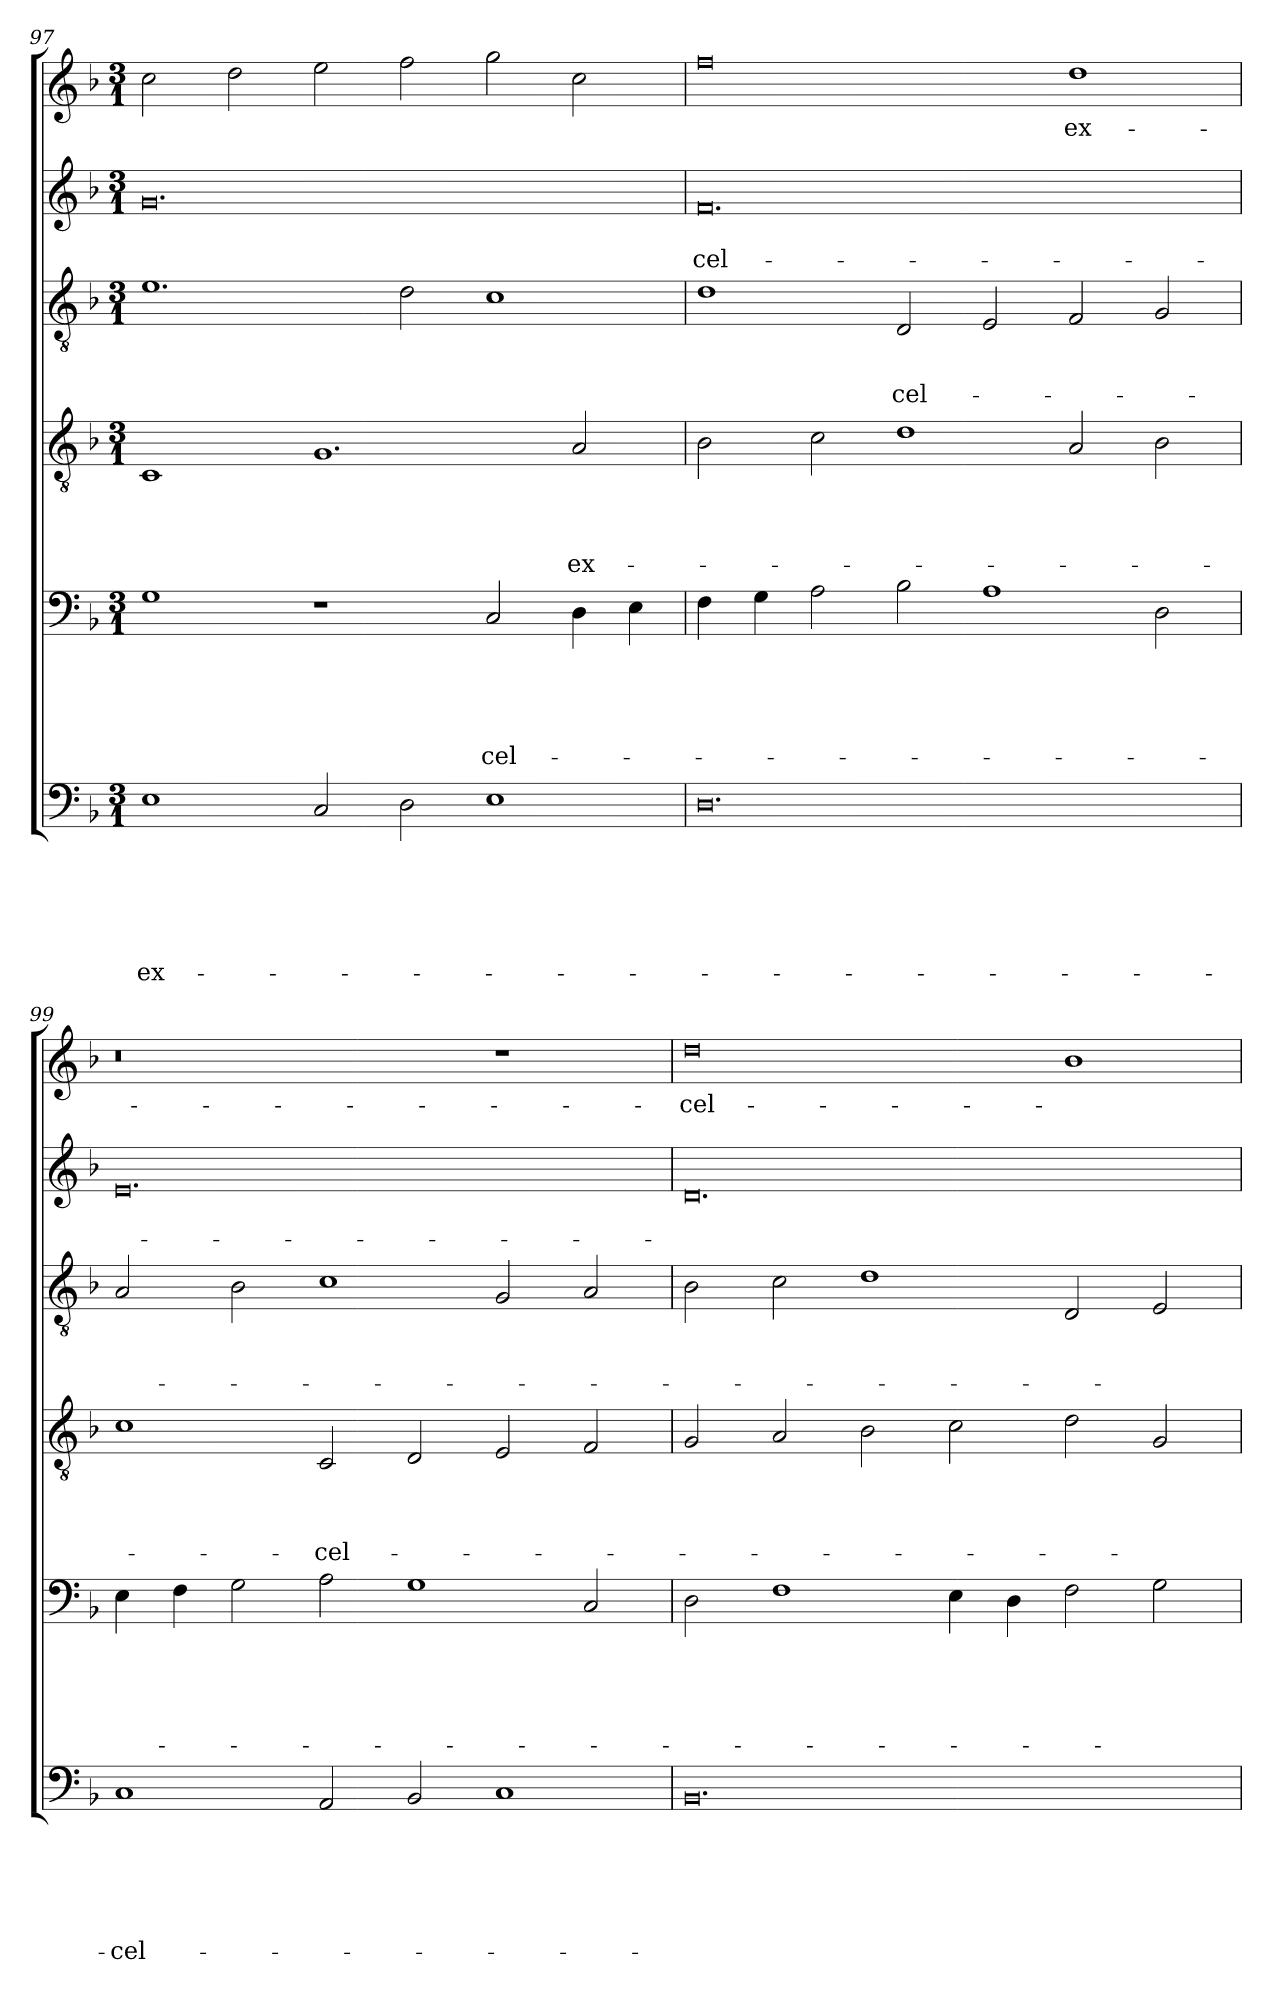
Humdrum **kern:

**kern	**text	**text	**text	**text	**text	**text	**kern	**text	**text	**text	**text	**text	**kern	**text	**text	**text	**text	**kern	**text	**text	**text	**kern	**text	**text	**kern	**text
*part6	*part6	*part6	*part6	*part6	*part6	*part6	*part5	*part5	*part5	*part5	*part5	*part5	*part4	*part4	*part4	*part4	*part4	*part3	*part3	*part3	*part3	*part2	*part2	*part2	*part1	*part1
*staff6	*staff6	*staff6	*staff6	*staff6	*staff6	*staff6	*staff5	*staff5	*staff5	*staff5	*staff5	*staff5	*staff4	*staff4	*staff4	*staff4	*staff4	*staff3	*staff3	*staff3	*staff3	*staff2	*staff2	*staff2	*staff1	*staff1
*clefF4	*	*	*	*	*	*	*clefF4	*	*	*	*	*	*clefGv2	*	*	*	*	*clefGv2	*	*	*	*clefG2	*	*	*clefG2	*
*k[b-]	*	*	*	*	*	*	*k[b-]	*	*	*	*	*	*k[b-]	*	*	*	*	*k[b-]	*	*	*	*k[b-]	*	*	*k[b-]	*
*F:	*	*	*	*	*	*	*F:	*	*	*	*	*	*F:	*	*	*	*	*F:	*	*	*	*F:	*	*	*F:	*
*M3/1	*	*	*	*	*	*	*M3/1	*	*	*	*	*	*M3/1	*	*	*	*	*M3/1	*	*	*	*M3/1	*	*	*M3/1	*
=97	=97	=97	=97	=97	=97	=97	=97	=97	=97	=97	=97	=97	=97	=97	=97	=97	=97	=97	=97	=97	=97	=97	=97	=97	=97	=97
1E	.	.	.	.	.	ex-	1G	.	.	.	.	.	1C	.	.	.	.	1.e	.	.	.	0.g	.	.	2cc\	.
.	.	.	.	.	.	.	.	.	.	.	.	.	.	.	.	.	.	.	.	.	.	.	.	.	2dd\	.
2C/	.	.	.	.	.	.	1r	.	.	.	.	.	1.G	.	.	.	.	.	.	.	.	.	.	.	2ee\	.
2D\	.	.	.	.	.	.	.	.	.	.	.	.	.	.	.	.	.	2d\	.	.	.	.	.	.	2ff\	.
1E	.	.	.	.	.	.	2C/	.	.	.	.	-cel-	.	.	.	.	.	1c	.	.	.	.	.	.	2gg\	.
.	.	.	.	.	.	.	4D\	.	.	.	.	.	2A/	.	.	.	ex-	.	.	.	.	.	.	.	2cc\	.
.	.	.	.	.	.	.	4E\	.	.	.	.	.	.	.	.	.	.	.	.	.	.	.	.	.	.	.
=98	=98	=98	=98	=98	=98	=98	=98	=98	=98	=98	=98	=98	=98	=98	=98	=98	=98	=98	=98	=98	=98	=98	=98	=98	=98	=98
0.D	.	.	.	.	.	.	4F\	.	.	.	.	.	2B-\	.	.	.	.	1d	.	.	.	0.f	.	-cel-	0ff	.
.	.	.	.	.	.	.	4G\	.	.	.	.	.	.	.	.	.	.	.	.	.	.	.	.	.	.	.
.	.	.	.	.	.	.	2A\	.	.	.	.	.	2c\	.	.	.	.	.	.	.	.	.	.	.	.	.
.	.	.	.	.	.	.	2B-\	.	.	.	.	.	1d	.	.	.	.	2D/	.	.	-cel-	.	.	.	.	.
.	.	.	.	.	.	.	1A	.	.	.	.	.	.	.	.	.	.	2E/	.	.	.	.	.	.	.	.
.	.	.	.	.	.	.	.	.	.	.	.	.	2A/	.	.	.	.	2F/	.	.	.	.	.	.	1dd	ex-
.	.	.	.	.	.	.	2D\	.	.	.	.	.	2B-\	.	.	.	.	2G/	.	.	.	.	.	.	.	.
=99	=99	=99	=99	=99	=99	=99	=99	=99	=99	=99	=99	=99	=99	=99	=99	=99	=99	=99	=99	=99	=99	=99	=99	=99	=99	=99
1C	.	.	.	.	.	-cel-	4E\	.	.	.	.	.	1c	.	.	.	.	2A/	.	.	.	0.e	.	.	0r	.
.	.	.	.	.	.	.	4F\	.	.	.	.	.	.	.	.	.	.	.	.	.	.	.	.	.	.	.
.	.	.	.	.	.	.	2G\	.	.	.	.	.	.	.	.	.	.	2B-\	.	.	.	.	.	.	.	.
2AA/	.	.	.	.	.	.	2A\	.	.	.	.	.	2C/	.	.	.	-cel-	1c	.	.	.	.	.	.	.	.
2BB-/	.	.	.	.	.	.	1G	.	.	.	.	.	2D/	.	.	.	.	.	.	.	.	.	.	.	.	.
1C	.	.	.	.	.	.	.	.	.	.	.	.	2E/	.	.	.	.	2G/	.	.	.	.	.	.	1r	.
.	.	.	.	.	.	.	2C/	.	.	.	.	.	2F/	.	.	.	.	2A/	.	.	.	.	.	.	.	.
=100	=100	=100	=100	=100	=100	=100	=100	=100	=100	=100	=100	=100	=100	=100	=100	=100	=100	=100	=100	=100	=100	=100	=100	=100	=100	=100
0.BB-	.	.	.	.	.	.	2D\	.	.	.	.	.	2G/	.	.	.	.	2B-\	.	.	.	0.d	.	.	0dd	-cel-
.	.	.	.	.	.	.	1F	.	.	.	.	.	2A/	.	.	.	.	2c\	.	.	.	.	.	.	.	.
.	.	.	.	.	.	.	.	.	.	.	.	.	2B-\	.	.	.	.	1d	.	.	.	.	.	.	.	.
.	.	.	.	.	.	.	4E\	.	.	.	.	.	2c\	.	.	.	.	.	.	.	.	.	.	.	.	.
.	.	.	.	.	.	.	4D\	.	.	.	.	.	.	.	.	.	.	.	.	.	.	.	.	.	.	.
.	.	.	.	.	.	.	2F\	.	.	.	.	.	2d\	.	.	.	.	2D/	.	.	.	.	.	.	1b-	.
.	.	.	.	.	.	.	2G\	.	.	.	.	.	2G/	.	.	.	.	2E/	.	.	.	.	.	.	.	.
=	=	=	=	=	=	=	=	=	=	=	=	=	=	=	=	=	=	=	=	=	=	=	=	=	=	=
*-	*-	*-	*-	*-	*-	*-	*-	*-	*-	*-	*-	*-	*-	*-	*-	*-	*-	*-	*-	*-	*-	*-	*-	*-	*-	*-
